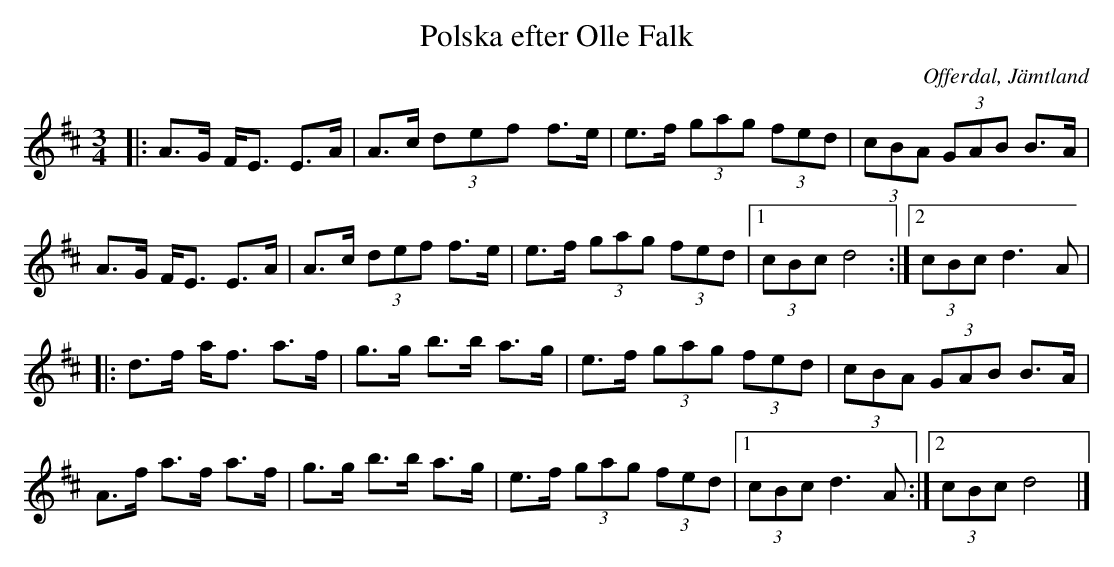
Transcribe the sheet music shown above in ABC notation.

X:1
T:Polska efter Olle Falk
O:Offerdal, Jämtland
M:3/4
L:1/8
K:D
|: A>G F<E E>A | A>c (3:4def f>e | e>f (3gag (3fed | (3cBA (3GAB B>A |
A>G F<E E>A | A>c (3def f>e | e>f (3gag (3fed |1 (3cBc d4 :|2 (3cBc d3 A |
|:d>f a<f a>f | g>g b>b a>g | e>f (3gag (3fed | (3cBA (3GAB B>A |
A>f a>f a>f | g>g b>b a>g | e>f (3gag (3fed |1 (3cBc d3 A :|2 (3cBc d4 |]
